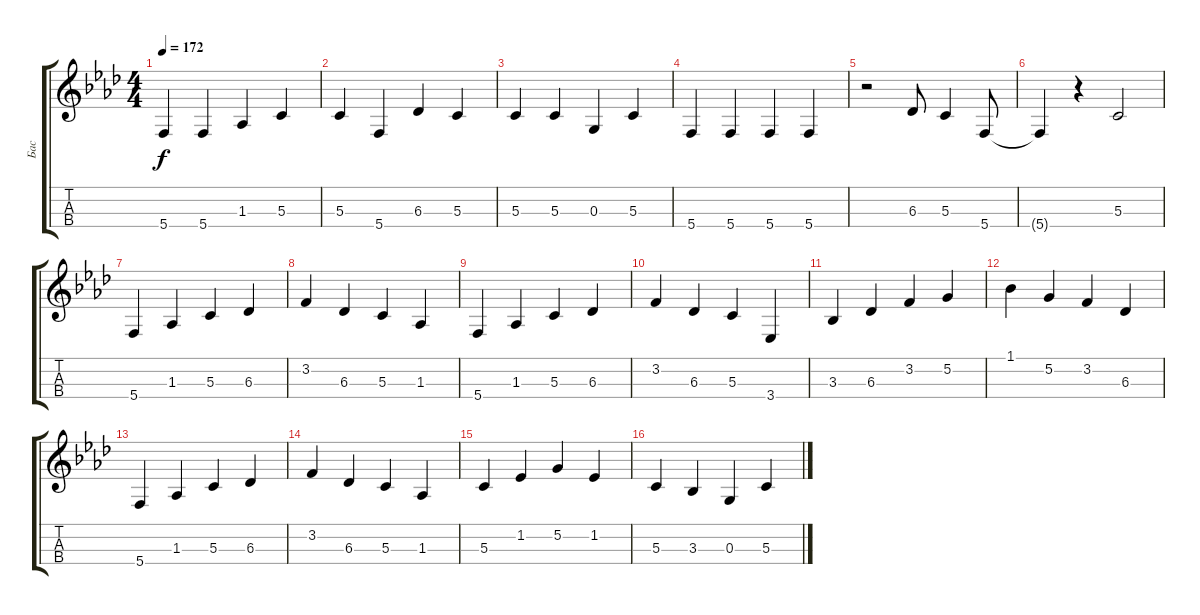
\track ("Бас" "Бас") {instrument electricbassfinger}
\staff {score tabs}
\tuning (A3 D3 G2 C2) {hide}
\ts (4 4)
\tempo 172
\clef g2
\ks ab
5.4.4{dy f} 5.4.4 1.3.4 5.3.4 |
5.3.4 5.4.4 6.3.4 5.3.4 |
5.3.4 5.3.4 0.3.4 5.3.4 |
5.4.4 5.4.4 5.4.4 5.4.4 |
r.2 6.3.8 5.3.4 5.4.8 |
5.4{t}.4 r.4 5.3.2 |
5.4.4 1.3.4 5.3.4 6.3.4 |
3.2.4 6.3.4 5.3.4 1.3.4 |
5.4.4 1.3.4 5.3.4 6.3.4 |
3.2.4 6.3.4 5.3.4 3.4.4 |
3.3.4 6.3.4 3.2.4 5.2.4 |
1.1.4 5.2.4 3.2.4 6.3.4 |
5.4.4 1.3.4 5.3.4 6.3.4 |
3.2.4 6.3.4 5.3.4 1.3.4 |
5.3.4 1.2.4 5.2.4 1.2.4 |
5.3.4 3.3.4 0.3.4 5.3.4
